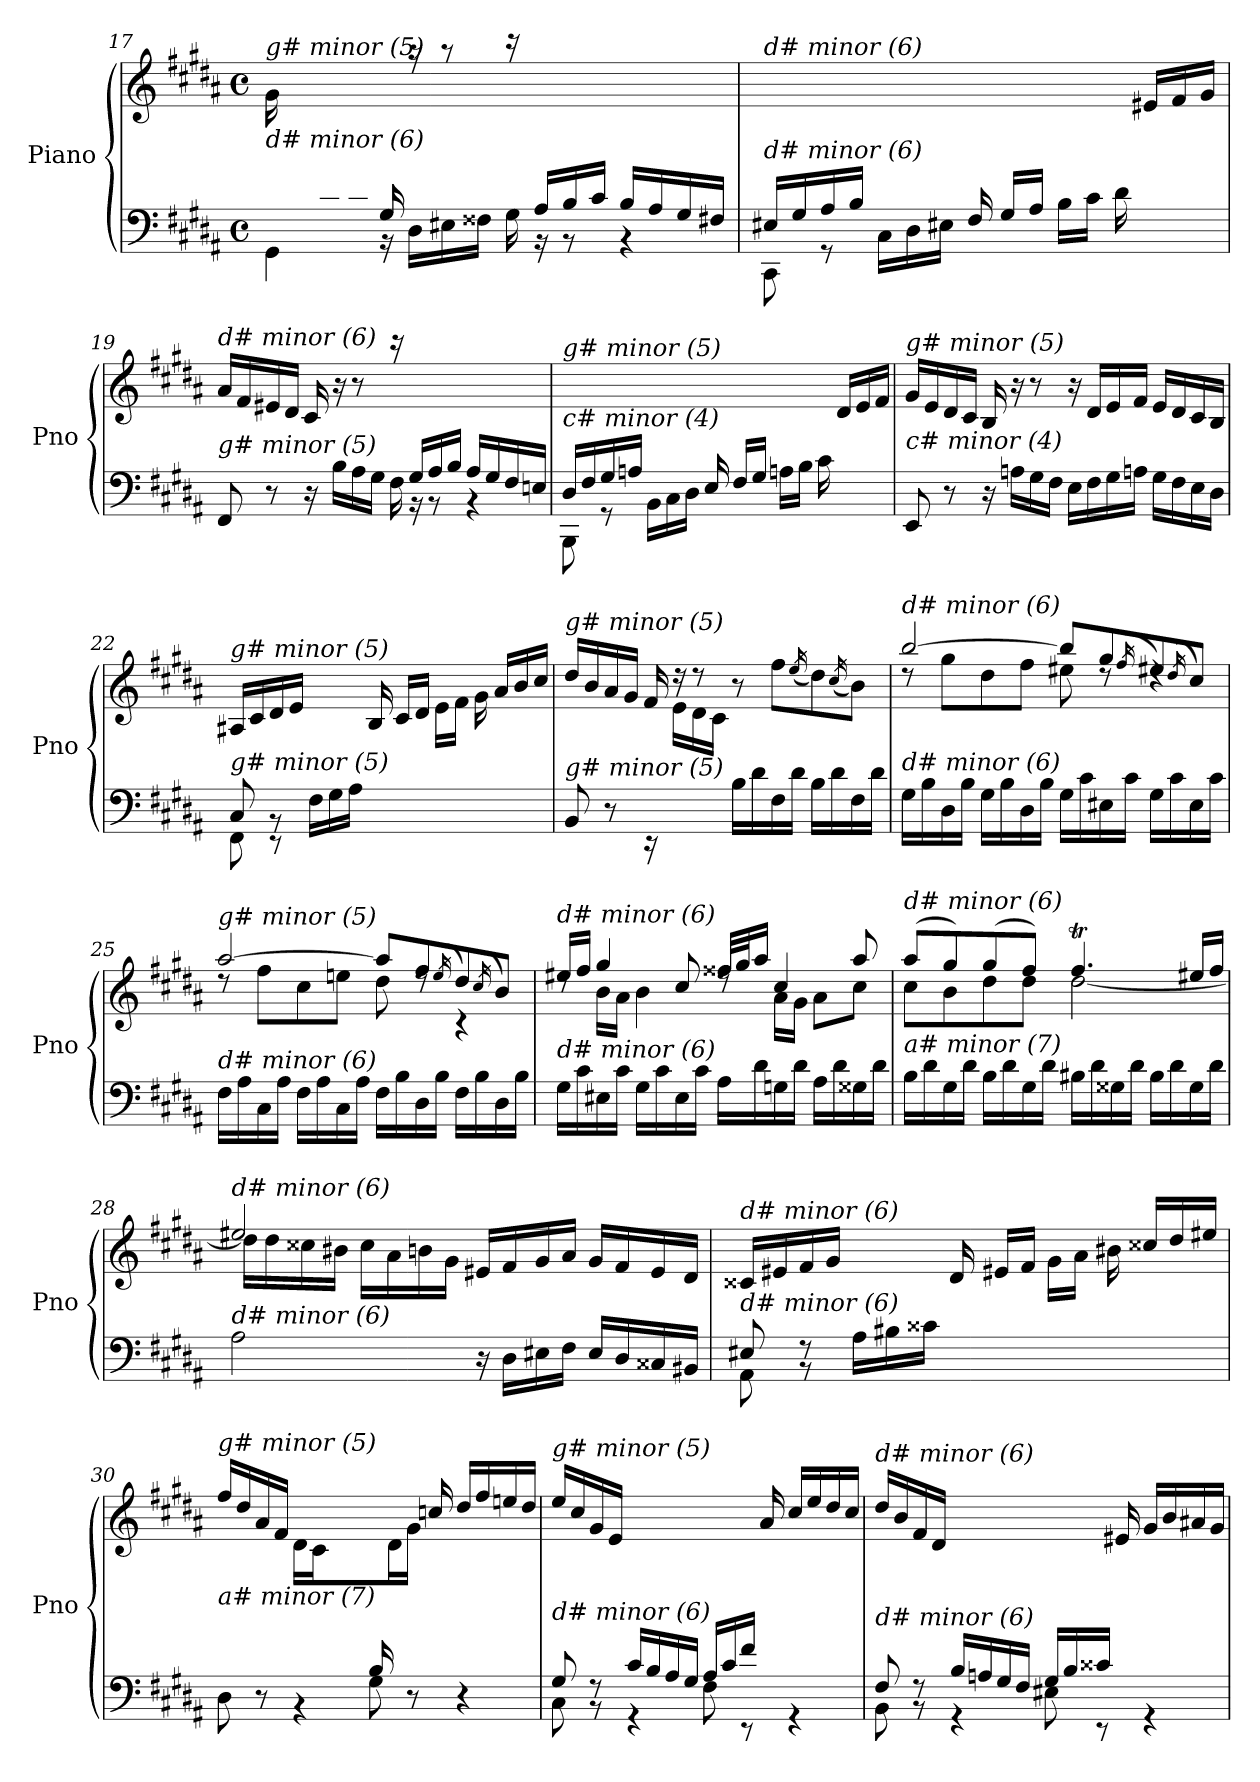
**kern	**kern
*part1	*part1
*staff2	*staff1
*I"Piano	*
*I'Pno	*
*clefF4	*clefG2
*k[f#c#g#d#a#]	*k[f#c#g#d#a#]
*M4/4	*M4/4
*met(c)	*met(c)
=17	=17
*^	*
!	!	!LO:TX:i:t=g# minor (5)
!LO:TX:i:t=d# minor (6)	!	!
16ryy	4GG#\	16g#\LL
16B/	.	4ryy
16c#/	.	.
16d#/JJ	.	.
16G#/	16rBB	.
4ryy	16D#\LL	16raa
.	16E#X\	8raa
.	16F##Xi\JJ	.
.	16G#\	16rccc
16A#/LL	16rBB	4..ryy
16B/	8rBB	.
16c#/JJ	.	.
16B/LL	4rBB	.
16A#/	.	.
16G#/	.	.
16F#X/JJ	.	.
=18	=18	=18
!	!	!LO:TX:i:t=d# minor (6)
!LO:TX:i:t=d# minor (6)	!	!
16E#X/LL	8CC#\	4ryy
16G#/	.	.
16A#/	8rGG	.
16B/JJ	.	.
8.ryy	16C#\LL	8.ryy
.	16D#\	.
.	16E#X\JJ	.
16F#/	8.ryy	8.ryy
16G#/LL	.	.
16A#/JJ	.	.
4.ryy	16B\LL	8.ryy
.	16c#\JJ	.
.	16d#\	.
.	8.ryy	16e#X/LL
.	.	16f#/
.	.	16g#/JJ
!!LO:LB:g=z
=19	=19	=19
!	!	!LO:TX:i:t=d# minor (6)
!LO:TX:i:t=g# minor (5)	!	!
2ryy	8FF#/	16a#/LL
.	.	16f#/
.	8r	16e#X/
.	.	16d#/JJ
.	16r	16c#/
.	16B\LL	16r
.	16A#\	8r
.	16G#\JJ	.
16ryy	16F#\	16rccc
16G#/LL	16rBB	4..ryy
16A#/	8rBB	.
16B/JJ	.	.
16A#/LL	4rBB	.
16G#/	.	.
16F#/	.	.
16En/JJ	.	.
=20	=20	=20
!	!	!LO:TX:i:t=g# minor (5)
!LO:TX:i:t=c# minor (4)	!	!
16D#/LL	8BBB\	4ryy
16F#/	.	.
16G#/	8rGG	.
16An/JJ	.	.
8.ryy	16BB\LL	8.ryy
.	16C#\	.
.	16D#\JJ	.
16E/	8.ryy	8.ryy
16F#/LL	.	.
16G#/JJ	.	.
4.ryy	16An\LL	8.ryy
.	16B\JJ	.
.	16c#\	.
.	8.ryy	16d#/LL
.	.	16e/
.	.	16f#/JJ
*v	*v	*
=21	=21
!	!LO:TX:i:t=g# minor (5)
!LO:TX:i:t=c# minor (4)	!
8EE/	16g#/LL
.	16e/
8r	16d#/
.	16c#/JJ
16r	16B/
16An\LL	16r
16G#\	8r
16F#\JJ	.
16E\LL	16r
16F#\	16d#/LL
16G#\	16e/
16An\JJ	16f#/JJ
16G#\LL	16e/LL
16F#\	16d#/
16E\	16c#/
16D#\JJ	16B/JJ
!!LO:LB:g=z
=22	=22
*^	*^
*	*	*	*^
!	!	!LO:TX:i:t=g# minor (5)	!	!
!LO:TX:i:t=g# minor (5)	!	!	!	!
8C#/	8FF#\	16A#X/LL	2ryy	4ryy
.	.	16c#/	.	.
8rBB	8r	16d#/	.	.
.	.	16e/JJ	.	.
16F#\LL	2.ryy	8.ryy	.	2.ryy
16G#\	.	.	.	.
16A#\JJ	.	.	.	.
8.ryy	.	16B/	.	.
.	.	16c#/LL	8ryy	.
.	.	16d#/JJ	.	.
8.ryy	.	8.ryy	16e\LL	.
.	.	.	16f#\JJ	.
.	.	.	16g#\	.
8.ryy	.	16a#/LL	8.ryy	.
.	.	16b/	.	.
.	.	16cc#/JJ	.	.
*v	*v	*	*	*
*	*	*v	*v
=23	=23	=23
!	!LO:TX:i:t=g# minor (5)	!
!LO:TX:i:t=g# minor (5)	!	!
8BB/	16dd#/LL	4ryy
.	16b/	.
8r	16a#/	.
.	16g#/JJ	.
16rEE	16f#/	16ryy
8.ryy	16rdd	16e\LL
.	8rdd	16d#\
.	.	16c#\JJ
16B\LL	8r	2ryy
16d#\	.	.
16F#\	8ff#\L	.
16d#\JJ	.	.
.	(16qee/	.
16B\LL	8dd#\)	.
16d#\	.	.
.	(16qcc#/	.
16F#\	8b\J)	.
16d#\JJ	.	.
=24	=24	=24
!	!LO:TX:i:t=d# minor (6)	!
!LO:TX:i:t=d# minor (6)	!	!
16G#\LL	[2bb/	8rdd
16B\	.	.
16D#\	.	8gg#\L
16B\JJ	.	.
16G#\LL	.	8dd#\
16B\	.	.
16D#\	.	8ff#\J
16B\JJ	.	.
16G#\LL	8bb/L]	8ee#X\
16c#\	.	.
16E#X\	8gg#/	8rdd
16c#\JJ	.	.
.	(>16qff#/	.
16G#\LL	8ee#X/)	4rdd
16c#\	.	.
.	(>16qdd#/	.
16E#\	8cc#/J)	.
16c#\JJ	.	.
!!LO:LB:g=z	!!
=25	=25	=25
!	!LO:TX:i:t=g# minor (5)	!
!LO:TX:i:t=d# minor (6)	!	!
16F#\LL	[2aa#/	8rdd
16A#\	.	.
16C#\	.	8ff#\L
16A#\JJ	.	.
16F#\LL	.	8cc#\
16A#\	.	.
16C#\	.	8een\J
16A#\JJ	.	.
16F#\LL	8aa#/L]	8dd#\
16B\	.	.
16D#\	8ff#/	8rdd
16B\JJ	.	.
.	(>16qee/	.
16F#\LL	8dd#/)	4r
16B\	.	.
.	(>16qcc#/	.
16D#\	8b/J)	.
16B\JJ	.	.
=26	=26	=26
!	!LO:TX:i:t=d# minor (6)	!
!LO:TX:i:t=d# minor (6)	!	!
16G#\LL	16ee#X/LL	8rdd
16c#\	16ff#/JJ	.
16E#X\	4gg#/	16b\LL
16c#\JJ	.	16a#\JJ
16G#\LL	.	4b\
16c#\	.	.
16E#\	8cc#/	.
16c#\JJ	.	.
16A#\LL	32ff##X/LLL	8rdd
.	32gg#/J	.
16d#\	16aa#/JJ	.
16Gnj\	4cc#/	16a#\LL
16d#\JJ	.	16g#\JJ
16A#\LL	.	8a#\L
16d#\	.	.
16G##j\	8aa#/	8cc#\J
16d#\JJ	.	.
=27	=27	=27
!	!LO:TX:i:t=d# minor (6)	!
!LO:TX:i:t=a# minor (7)	!	!
16B\LL	(8aa#/L	8cc#\L
16d#\	.	.
16G#\	8gg#/)	8b\
16d#\JJ	.	.
16B\LL	(8gg#/	8dd#\
16d#\	.	.
16G#\	8ff#/J)	8dd#\J
16d#\JJ	.	.
16B#X\LL	4.ff#T/	[2dd#\
16d#\	.	.
16G##X\	.	.
16d#\JJ	.	.
16B#\LL	.	.
16d#\	.	.
16G##\	16ee#X/LL	.
16d#\JJ	16ff#/JJ	.
!!LO:LB:g=z	!!
=28	=28	=28
*^	*	*
!	!	!LO:TX:i:t=d# minor (6)	!
!LO:TX:i:t=d# minor (6)	!	!	!
2ryy	2A#\	2ee#X/	16dd#\LL]
.	.	.	16dd#\
.	.	.	16cc##X\
.	.	.	16b#X\JJ
.	.	.	16cc##\LL
.	.	.	16a#\
.	.	.	16bn\
.	.	.	16g#\JJ
2ryy	16r	16e#X/LL	2ryy
.	16D#\LL	16f#/	.
.	16E#X\	16g#/	.
.	16F#\JJ	16a#/JJ	.
.	16E#/LL	16g#/LL	.
.	16D#/	16f#/	.
.	16C##X/	16e#/	.
.	16BB#X/JJ	16d#/JJ	.
=29	=29	=29	=29
*	*	*	*^
!	!	!LO:TX:i:t=d# minor (6)	!	!
!LO:TX:i:t=d# minor (6)	!	!	!	!
8E#X/	8AA#\	16c##X/LL	2ryy	4ryy
.	.	16e#X/	.	.
8rBB	8rF	16f#/	.	.
.	.	16g#/JJ	.	.
16A#\LL	2.ryy	8.ryy	.	2.ryy
16B#X\	.	.	.	.
16c##X\JJ	.	.	.	.
8.ryy	.	16d#/	.	.
.	.	16e#X/LL	8ryy	.
.	.	16f#/JJ	.	.
8.ryy	.	8.ryy	16g#\LL	.
.	.	.	16a#\JJ	.
.	.	.	16b#X\	.
8.ryy	.	16cc##X/LL	8.ryy	.
.	.	16dd#/	.	.
.	.	16ee#X/JJ	.	.
*	*	*v	*v	*v
!!LO:LB:g=z
=30	=30	=30
!	!	!LO:TX:i:t=g# minor (5)
!LO:TX:i:t=a# minor (7)	!	!
4.ryy	8D#\	16ff#/LL
.	.	16dd#/
.	8r	16a#/
.	.	16f#/JJ
.	4r	16d#\LL
.	.	16c#\
16B#X/	.	8.ryy
16A#/JJ	.	.
16B#/LL	8G#\	.
4..ryy	.	16d#\
.	8r	16g#\JJ
.	.	16ccnj/
.	4r	16dd#/LL
.	.	16ff#/
.	.	16een/
.	.	16dd#/JJ
=31	=31	=31
*	*^	*^
!	!	!	!LO:TX:i:t=g# minor (5)	!
!LO:TX:i:t=d# minor (6)	!	!	!	!
4ryy	8G#/	8C#\	16ee/LL	4ryy
.	.	.	16cc#/	.
.	8rBB	8rF	16g#/	.
.	.	.	16e/JJ	.
16c#/LL	4rGG	2.ryy	4..ryy	2.ryy
16B/	.	.	.	.
16A#/	.	.	.	.
16G#/JJ	.	.	.	.
16A#/LL	8F#\	.	.	.
16c#/	.	.	.	.
16f#/JJ	8rEE	.	.	.
4ryy	.	.	16a#/	.
.	4rGG	.	16cc#/LL	.
.	.	.	16ee/	.
.	.	.	16dd#/	.
16ryy	.	.	16cc#/JJ	.
=32	=32	=32	=32	=32
!	!	!	!LO:TX:i:t=d# minor (6)	!
!LO:TX:i:t=d# minor (6)	!	!	!	!
4ryy	8F#/	8BB\	16dd#/LL	4ryy
.	.	.	16b/	.
.	8rBB	8rF	16f#/	.
.	.	.	16d#/JJ	.
16B/LL	4rGG	2.ryy	4..ryy	2.ryy
16An/	.	.	.	.
16G#/	.	.	.	.
16F#/JJ	.	.	.	.
16G#/LL	8E#X\	.	.	.
16B/	.	.	.	.
16c##Xj/JJ	8rEE	.	.	.
4ryy	.	.	16e#X/	.
.	4rGG	.	16g#/LL	.
.	.	.	16b/	.
.	.	.	16a#X/	.
16ryy	.	.	16g#/JJ	.
*v	*v	*v	*	*
*	*v	*v
=	=
*-	*-
